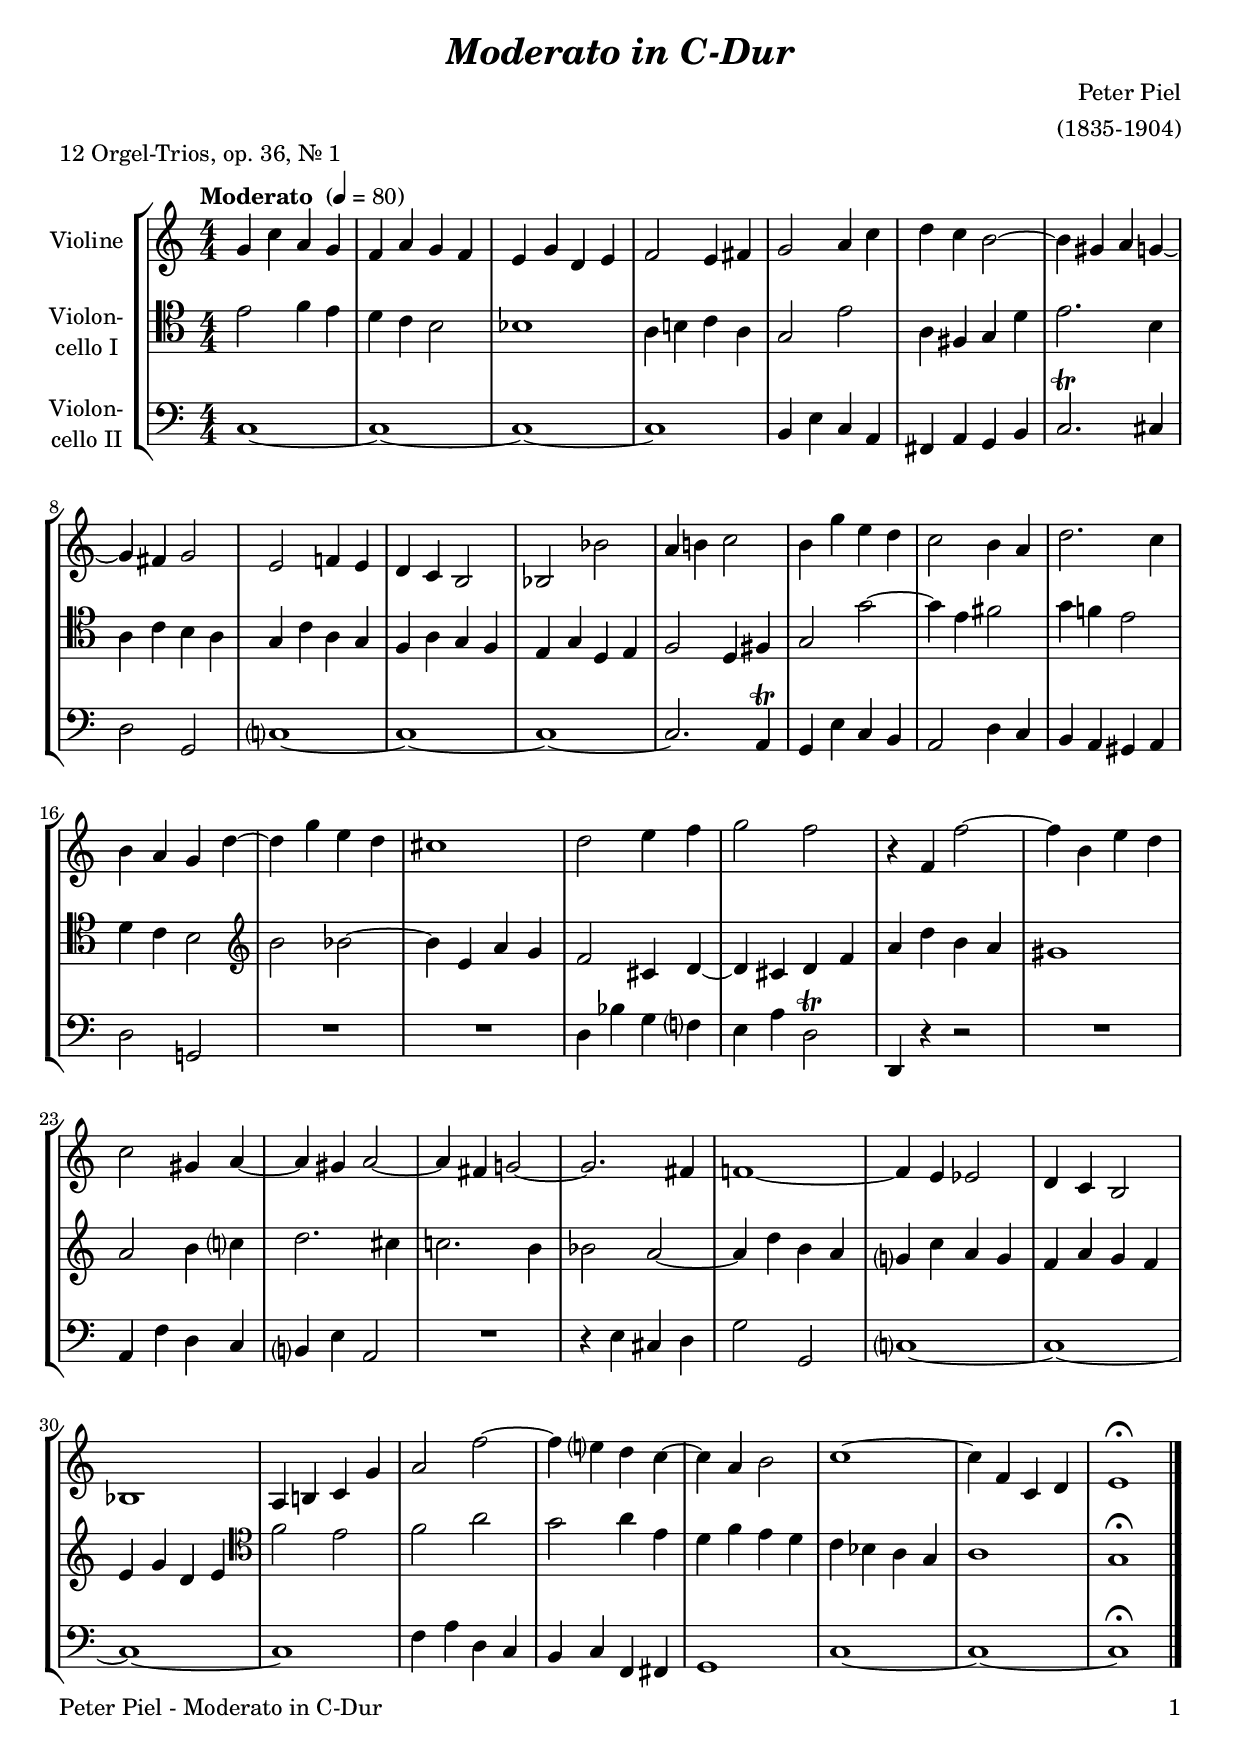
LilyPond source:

\version "2.22.0"
\include "deutsch.ly"
  
#(set-global-staff-size 20)

\header {
  title     = \markup \bold \italic "Moderato in C-Dur"
  composer  = "Peter Piel"
  arranger  = "(1835-1904)"
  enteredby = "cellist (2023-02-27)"
  piece     = "12 Orgel-Trios, op. 36, Nr. 1"
}

voiceconsts = {
  \key c \major
  \time 4/4
  \clef "bass"
  \numericTimeSignature
  \compressEmptyMeasures
  % Set default beaming for all staves
  \set Timing.beamExceptions = #'()
  \set Timing.baseMoment     = #(ly:make-moment 1 4)
  \set Timing.beatStructure  = #'(1 1 1 1)
  \tempo "Moderato " 4=80
}

mifl = "flute"
mivl = "violin"
miba = "cello"
mipz = "pizzicato strings"

atem = \mark \markup \box \italic "a tempo"
espr = \markup \italic "espress."
lgmt = \mark \markup \box \italic "largamente"
pall = \mark \markup \box \italic "poco allargando"
rit  = \mark \markup \box \italic "rit."

va = \relative c'' {
  \voiceconsts
  \clef "treble"

  g4 c a g
  f a g f
  e g d e
  f2 e4 fis
  g2 a4 c
  d c h2~
  h4 gis a g~
  g fis g2

  e f!4 e
  d c h2
  b b'
  a4 h! c2
  h4 g' e d
  c2 h4 a
  d2. c4
  h a g d'~
  d g e d

  cis1
  d2 e4 f
  g2 f
  r4 f, f'2~
  f4 h, e d
  c2 gis4 a~
  a gis a2~
  a4 fis g!2~
  g2. fis4
  f!1~

  f4 e es2
  d4 c h2
  b1
  a4 h! c g'
  a2 f'~
  f4 e? d c~
  c a h2
  c1~
  c4 f, c d
  e1\fermata \bar "|."
}

vb = \relative c' {
  \voiceconsts
  \clef "tenor"

  e2 f4 e
  d c h2
  b1
  a4 h! c a
  g2 e'
  a,4 fis g d'
  e2. h4
  a c h a

  g c a g
  f a g f
  e g d e
  f2 d4 fis
  g2 g'~
  g4 e fis2
  g4 f! e2
  d4 c h2 \clef "treble"
  h' b~

  b4 e, a g
  f2
  cis4 d~
  d cis d f
  a d h a
  gis1
  a2 h4 c?
  d2. cis4
  c!2. h4
  b2 a~
  a4 d h a

  g? c a g
  f a g f
  e g d e \clef "tenor"
  f2 e
  f a
  g a4 e
  d f e d
  c b a g
  a1
  g\fermata \bar "|."
}

vc = \relative c {
  \voiceconsts

  c1~
  c~
  c~
  c
  h4 e c a
  fis a g h
  c2.\trill cis4
  d2 g,

  c?1~
  c~
  c~
  c2. a4\trill
  g e' c h
  a2 d4 c
  h a gis a
  d2 g,!
  R1*2

  d'4 b' g f?
  e a d,2\trill
  d,4 r r2
  R1
  a'4 f' d c
  h? e a,2
  R1
  r4 e' cis d
  g2 g,

  c?1~
  c~
  c~
  c
  f4 a d, c
  h c f, fis
  g1
  c~
  c~
  c\fermata \bar "|."
}


music = \new StaffGroup <<
      \new Staff {
	\set Staff.midiInstrument = \mivl
	\set Staff.instrumentName = \markup \center-column { "Violine" }
	\transpose c c { \va }
      }

      \new Staff {
	\set Staff.midiInstrument = \miba
	\set Staff.instrumentName = \markup \center-column { "Violon-" "cello I" }
	\transpose c c { \vb }
      }

      \new Staff {
	\set Staff.midiInstrument = \miba
	\set Staff.instrumentName = \markup \center-column { "Violon-" "cello II" }
	\transpose c c { \vc }
      }
>>
\book {
   \paper {
    print-page-number = ##t
    print-first-page-number = ##t
    ragged-last-bottom = ##f
    oddHeaderMarkup = \markup \null
    evenHeaderMarkup = \markup \null
    oddFooterMarkup = \markup {
      \fill-line {
        \on-the-fly #print-page-number-check-first
        "Peter Piel - Moderato in C-Dur" \fromproperty #'page:page-number-string
      }
    }
    evenFooterMarkup = \oddFooterMarkup
  } \score {
    \music
    \layout {}
  }

  \score {
    \unfoldRepeats \music

    \midi {
      \context {
        \Score
      }
    }
  }
}